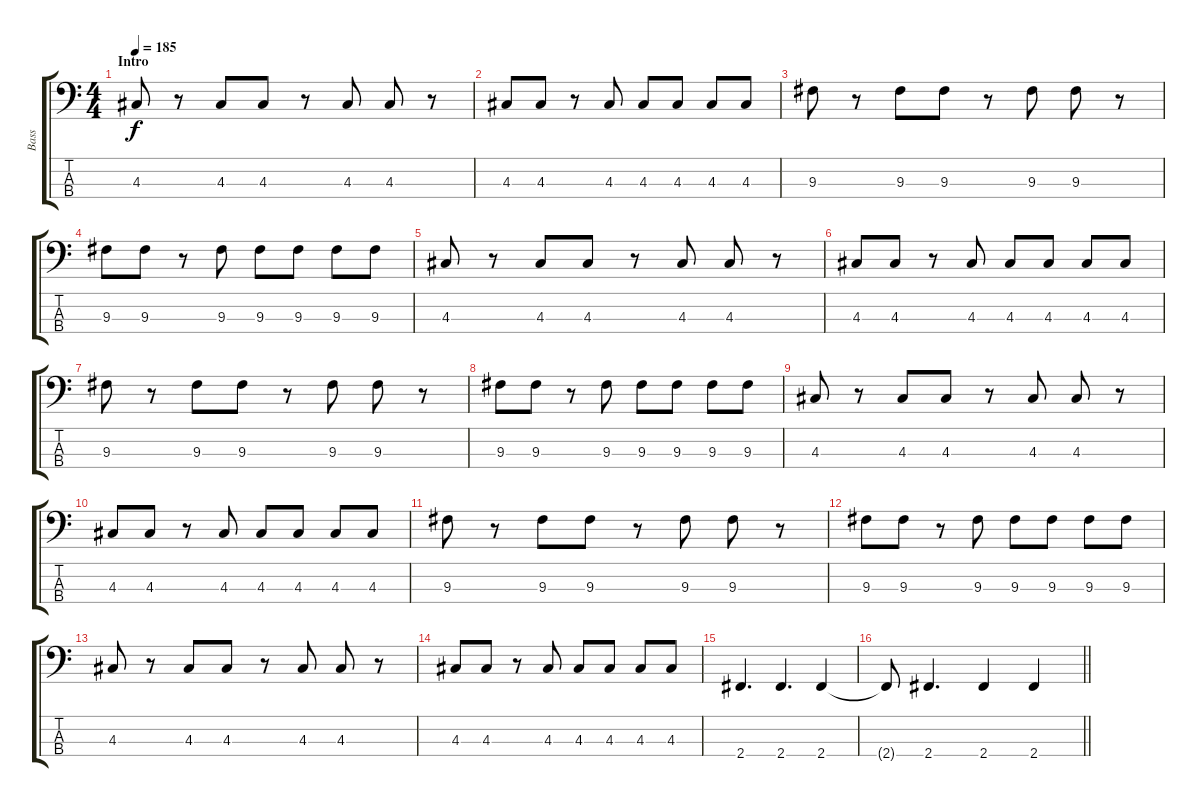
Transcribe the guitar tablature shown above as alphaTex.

\track ("Bass" "Bass") {instrument electricbasspick}
\staff {score tabs}
\tuning (G2 D2 A1 E1) {hide}
\ts (4 4)
\section ("" "Intro")
\tempo 185
\clef f4
\ks c
4.3.8{dy f instrument electricbasspick} r.8 4.3.8 4.3.8 r.8 4.3.8 4.3.8 r.8 |
4.3.8 4.3.8 r.8 4.3.8 4.3.8 4.3.8 4.3.8 4.3.8 |
9.3.8 r.8 9.3.8 9.3.8 r.8 9.3.8 9.3.8 r.8 |
9.3.8 9.3.8 r.8 9.3.8 9.3.8 9.3.8 9.3.8 9.3.8 |
4.3.8 r.8 4.3.8 4.3.8 r.8 4.3.8 4.3.8 r.8 |
4.3.8 4.3.8 r.8 4.3.8 4.3.8 4.3.8 4.3.8 4.3.8 |
9.3.8 r.8 9.3.8 9.3.8 r.8 9.3.8 9.3.8 r.8 |
9.3.8 9.3.8 r.8 9.3.8 9.3.8 9.3.8 9.3.8 9.3.8 |
4.3.8 r.8 4.3.8 4.3.8 r.8 4.3.8 4.3.8 r.8 |
4.3.8 4.3.8 r.8 4.3.8 4.3.8 4.3.8 4.3.8 4.3.8 |
9.3.8 r.8 9.3.8 9.3.8 r.8 9.3.8 9.3.8 r.8 |
9.3.8 9.3.8 r.8 9.3.8 9.3.8 9.3.8 9.3.8 9.3.8 |
4.3.8 r.8 4.3.8 4.3.8 r.8 4.3.8 4.3.8 r.8 |
4.3.8 4.3.8 r.8 4.3.8 4.3.8 4.3.8 4.3.8 4.3.8 |
2.4.4{d} 2.4.4{d} 2.4.4 |
\barLineRight lightlight
2.4{t}.8 2.4.4{d} 2.4.4 2.4.4
